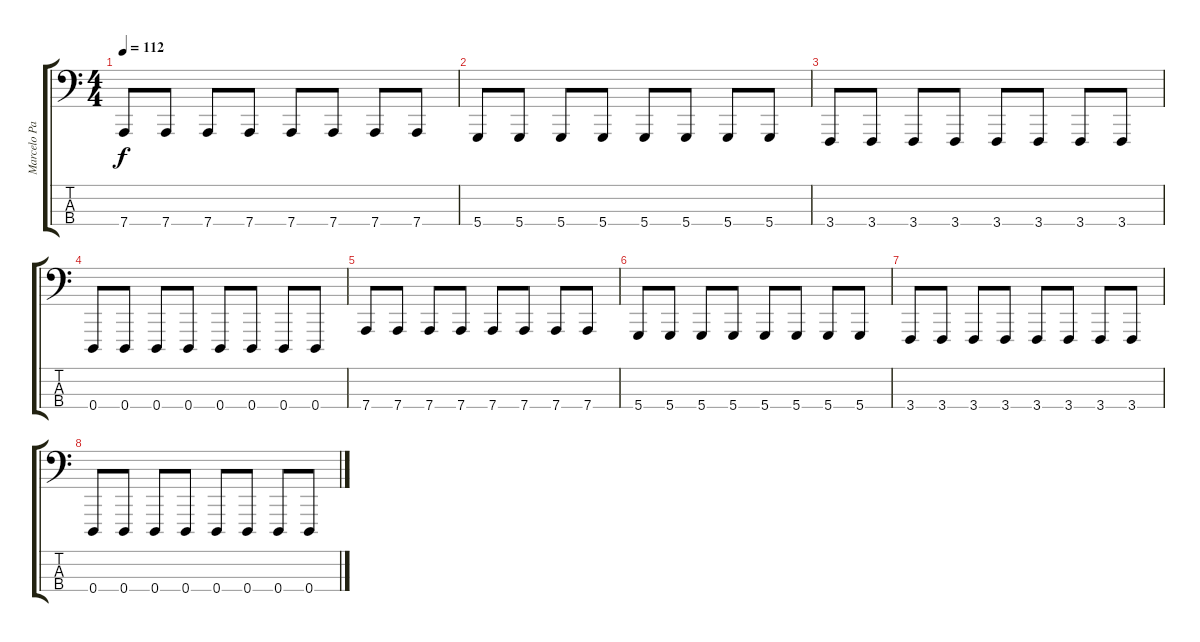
\track ("Marcelo Palacios" "Marcelo Pa") {instrument lead8bassandlead}
\staff {score tabs}
\tuning (G2 D2 A1 D1) {hide}
\ts (4 4)
\tempo 112
\clef f4
\ks c
7.4.8{dy f} 7.4.8 7.4.8 7.4.8 7.4.8 7.4.8 7.4.8 7.4.8 |
5.4.8 5.4.8 5.4.8 5.4.8 5.4.8 5.4.8 5.4.8 5.4.8 |
3.4.8 3.4.8 3.4.8 3.4.8 3.4.8 3.4.8 3.4.8 3.4.8 |
0.4.8 0.4.8 0.4.8 0.4.8 0.4.8 0.4.8 0.4.8 0.4.8 |
7.4.8 7.4.8 7.4.8 7.4.8 7.4.8 7.4.8 7.4.8 7.4.8 |
5.4.8 5.4.8 5.4.8 5.4.8 5.4.8 5.4.8 5.4.8 5.4.8 |
3.4.8 3.4.8 3.4.8 3.4.8 3.4.8 3.4.8 3.4.8 3.4.8 |
0.4.8 0.4.8 0.4.8 0.4.8 0.4.8 0.4.8 0.4.8 0.4.8
